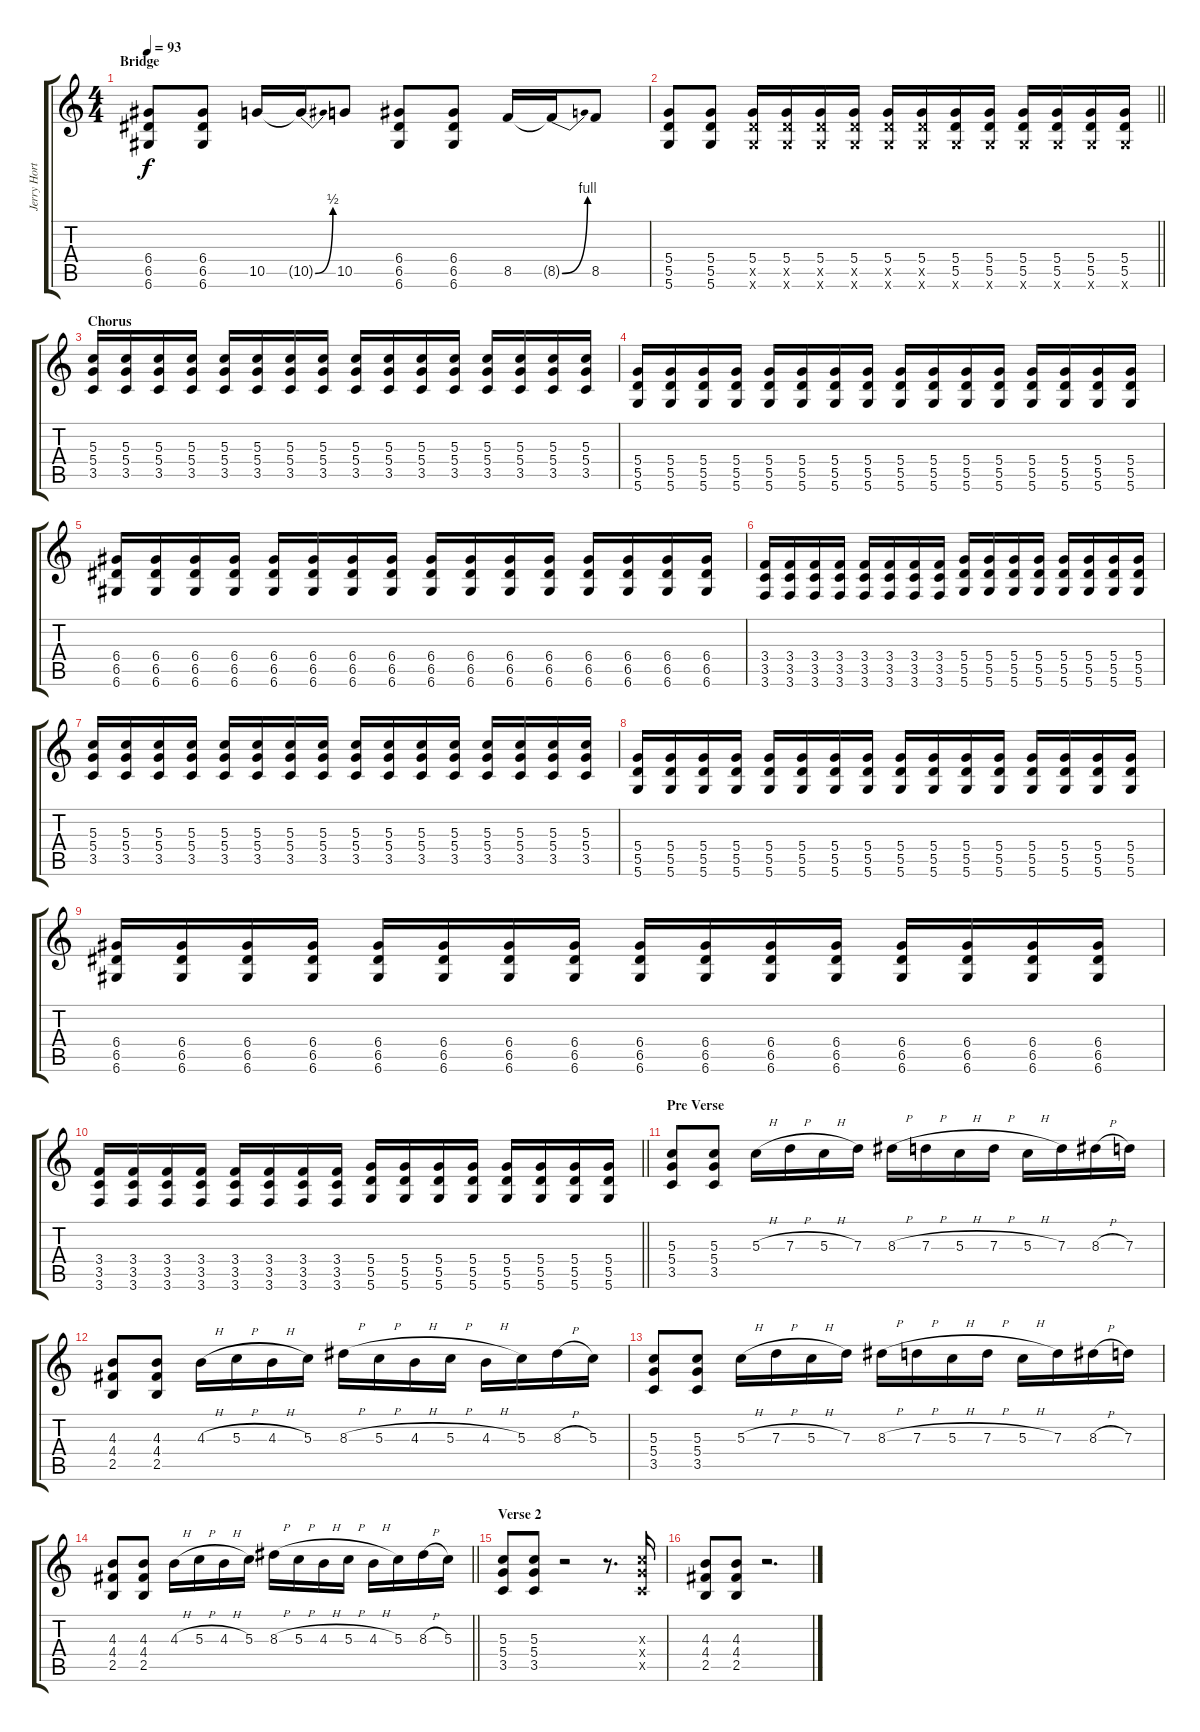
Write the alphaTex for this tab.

\track ("Jerry Horton" "Jerry Hort") {instrument distortionguitar}
\staff {score tabs}
\tuning (E4 B3 G3 D3 A2 D2) {hide}
\ts (4 4)
\section ("" "Bridge")
\tempo 93
\clef g2
\ks c
(6.4 6.5 6.6).8{dy f} (6.4 6.5 6.6).8 10.5.16 10.5{be (bend 0 0 60 2) t}.16 10.5.8 (6.4 6.5 6.6).8 (6.4 6.5 6.6).8 8.5.16 8.5{be (bend 0 0 60 4) t}.16 8.5.8 |
\barLineRight lightlight
(5.4 5.5 5.6).8 (5.4 5.5 5.6).8 (5.4 5.5{x} 5.6{x}).16 (5.4 5.5{x} 5.6{x}).16 (5.4 5.5{x} 5.6{x}).16 (5.4 5.5{x} 5.6{x}).16 (5.4 5.5{x} 5.6{x}).16 (5.4 5.5{x} 5.6{x}).16 (5.4 5.5 5.6{x}).16 (5.4 5.5 5.6{x}).16 (5.4 5.5 5.6{x}).16 (5.4 5.5 5.6{x}).16 (5.4 5.5 5.6{x}).16 (5.4 5.5 5.6{x}).16 |
\section ("" "Chorus")
(5.3 5.4 3.5).16 (5.3 5.4 3.5).16 (5.3 5.4 3.5).16 (5.3 5.4 3.5).16 (5.3 5.4 3.5).16 (5.3 5.4 3.5).16 (5.3 5.4 3.5).16 (5.3 5.4 3.5).16 (5.3 5.4 3.5).16 (5.3 5.4 3.5).16 (5.3 5.4 3.5).16 (5.3 5.4 3.5).16 (5.3 5.4 3.5).16 (5.3 5.4 3.5).16 (5.3 5.4 3.5).16 (5.3 5.4 3.5).16 |
(5.4 5.5 5.6).16 (5.4 5.5 5.6).16 (5.4 5.5 5.6).16 (5.4 5.5 5.6).16 (5.4 5.5 5.6).16 (5.4 5.5 5.6).16 (5.4 5.5 5.6).16 (5.4 5.5 5.6).16 (5.4 5.5 5.6).16 (5.4 5.5 5.6).16 (5.4 5.5 5.6).16 (5.4 5.5 5.6).16 (5.4 5.5 5.6).16 (5.4 5.5 5.6).16 (5.4 5.5 5.6).16 (5.4 5.5 5.6).16 |
(6.4 6.5 6.6).16 (6.4 6.5 6.6).16 (6.4 6.5 6.6).16 (6.4 6.5 6.6).16 (6.4 6.5 6.6).16 (6.4 6.5 6.6).16 (6.4 6.5 6.6).16 (6.4 6.5 6.6).16 (6.4 6.5 6.6).16 (6.4 6.5 6.6).16 (6.4 6.5 6.6).16 (6.4 6.5 6.6).16 (6.4 6.5 6.6).16 (6.4 6.5 6.6).16 (6.4 6.5 6.6).16 (6.4 6.5 6.6).16 |
(3.4 3.5 3.6).16 (3.4 3.5 3.6).16 (3.4 3.5 3.6).16 (3.4 3.5 3.6).16 (3.4 3.5 3.6).16 (3.4 3.5 3.6).16 (3.4 3.5 3.6).16 (3.4 3.5 3.6).16 (5.4 5.5 5.6).16 (5.4 5.5 5.6).16 (5.4 5.5 5.6).16 (5.4 5.5 5.6).16 (5.4 5.5 5.6).16 (5.4 5.5 5.6).16 (5.4 5.5 5.6).16 (5.4 5.5 5.6).16 |
(5.3 5.4 3.5).16 (5.3 5.4 3.5).16 (5.3 5.4 3.5).16 (5.3 5.4 3.5).16 (5.3 5.4 3.5).16 (5.3 5.4 3.5).16 (5.3 5.4 3.5).16 (5.3 5.4 3.5).16 (5.3 5.4 3.5).16 (5.3 5.4 3.5).16 (5.3 5.4 3.5).16 (5.3 5.4 3.5).16 (5.3 5.4 3.5).16 (5.3 5.4 3.5).16 (5.3 5.4 3.5).16 (5.3 5.4 3.5).16 |
(5.4 5.5 5.6).16 (5.4 5.5 5.6).16 (5.4 5.5 5.6).16 (5.4 5.5 5.6).16 (5.4 5.5 5.6).16 (5.4 5.5 5.6).16 (5.4 5.5 5.6).16 (5.4 5.5 5.6).16 (5.4 5.5 5.6).16 (5.4 5.5 5.6).16 (5.4 5.5 5.6).16 (5.4 5.5 5.6).16 (5.4 5.5 5.6).16 (5.4 5.5 5.6).16 (5.4 5.5 5.6).16 (5.4 5.5 5.6).16 |
(6.4 6.5 6.6).16 (6.4 6.5 6.6).16 (6.4 6.5 6.6).16 (6.4 6.5 6.6).16 (6.4 6.5 6.6).16 (6.4 6.5 6.6).16 (6.4 6.5 6.6).16 (6.4 6.5 6.6).16 (6.4 6.5 6.6).16 (6.4 6.5 6.6).16 (6.4 6.5 6.6).16 (6.4 6.5 6.6).16 (6.4 6.5 6.6).16 (6.4 6.5 6.6).16 (6.4 6.5 6.6).16 (6.4 6.5 6.6).16 |
\barLineRight lightlight
(3.4 3.5 3.6).16 (3.4 3.5 3.6).16 (3.4 3.5 3.6).16 (3.4 3.5 3.6).16 (3.4 3.5 3.6).16 (3.4 3.5 3.6).16 (3.4 3.5 3.6).16 (3.4 3.5 3.6).16 (5.4 5.5 5.6).16 (5.4 5.5 5.6).16 (5.4 5.5 5.6).16 (5.4 5.5 5.6).16 (5.4 5.5 5.6).16 (5.4 5.5 5.6).16 (5.4 5.5 5.6).16 (5.4 5.5 5.6).16 |
\section ("" "Pre Verse")
(5.3 5.4 3.5).8 (5.3 5.4 3.5).8 5.3{h}.16 7.3{h}.16 5.3{h}.16 7.3.16 8.3{h}.16 7.3{h}.16 5.3{h}.16 7.3{h}.16 5.3{h}.16 7.3.16 8.3{h}.16 7.3.16 |
(4.3 4.4 2.5).8 (4.3 4.4 2.5).8 4.3{h}.16 5.3{h}.16 4.3{h}.16 5.3.16 8.3{h}.16 5.3{h}.16 4.3{h}.16 5.3{h}.16 4.3{h}.16 5.3.16 8.3{h}.16 5.3.16 |
(5.3 5.4 3.5).8 (5.3 5.4 3.5).8 5.3{h}.16 7.3{h}.16 5.3{h}.16 7.3.16 8.3{h}.16 7.3{h}.16 5.3{h}.16 7.3{h}.16 5.3{h}.16 7.3.16 8.3{h}.16 7.3.16 |
\barLineRight lightlight
(4.3 4.4 2.5).8 (4.3 4.4 2.5).8 4.3{h}.16 5.3{h}.16 4.3{h}.16 5.3.16 8.3{h}.16 5.3{h}.16 4.3{h}.16 5.3{h}.16 4.3{h}.16 5.3.16 8.3{h}.16 5.3.16 |
\section ("" "Verse 2")
(5.3 5.4 3.5).8 (5.3 5.4 3.5).8 r.2 r.8{d} (5.3{x} 5.4{x} 3.5{x}).16 |
(4.3 4.4 2.5).8 (4.3 4.4 2.5).8 r.2{d}
